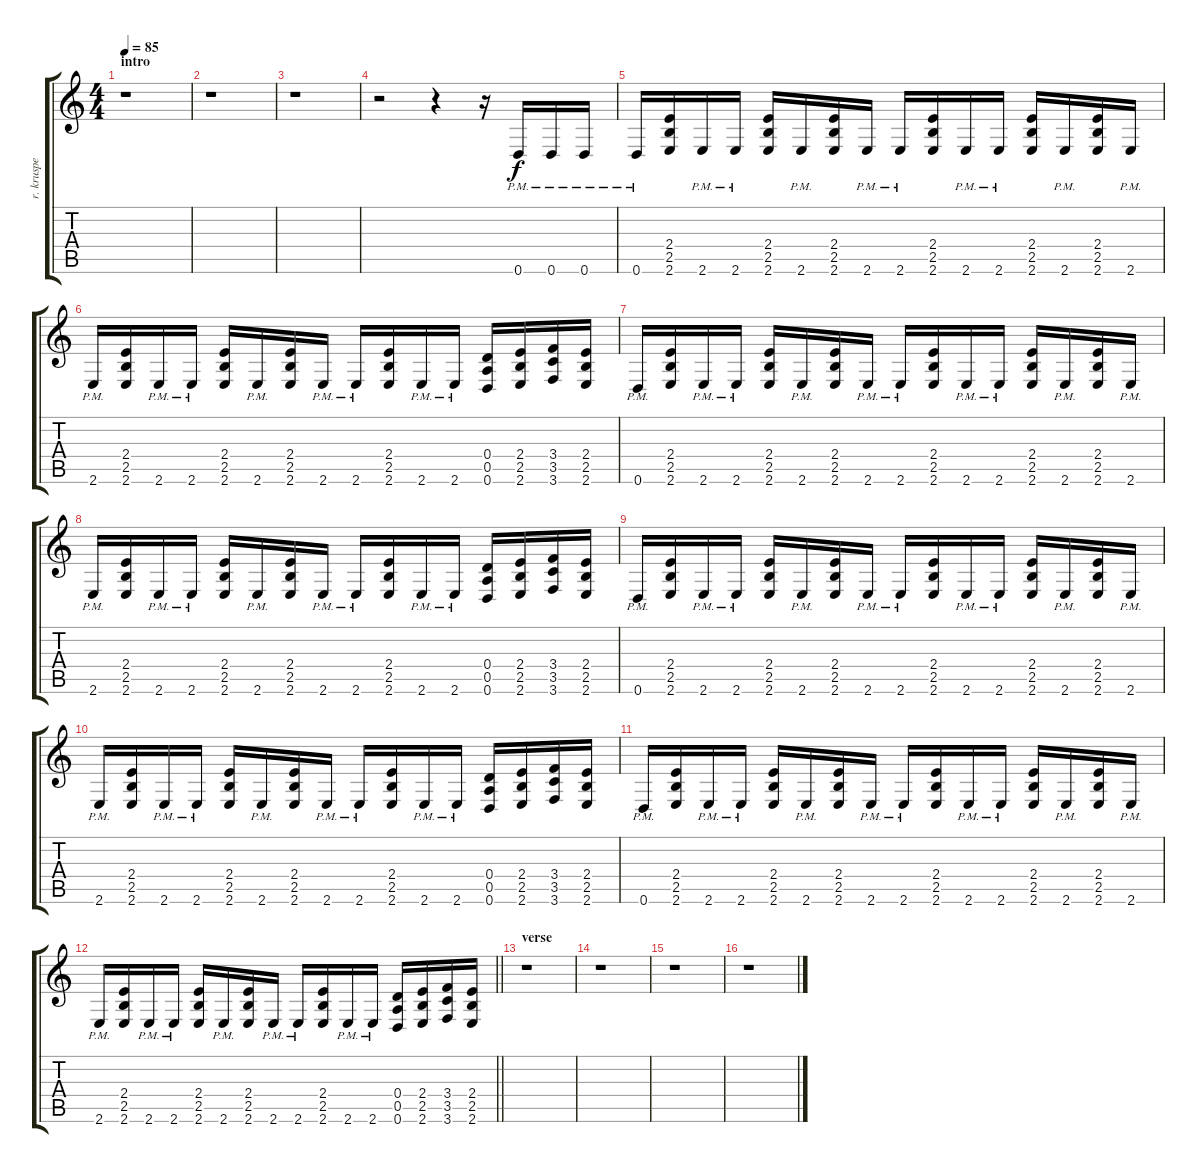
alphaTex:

\track ("r. kruspe - guitar" "r. kruspe ") {instrument distortionguitar}
\staff {score tabs}
\tuning (E4 B3 G3 D3 A2 D2) {hide}
\ts (4 4)
\section ("" "intro")
\tempo 85
\clef g2
\ks c
r.1{dy f instrument distortionguitar} |
r.1 |
r.1 |
r.2 r.4 r.16 0.6{pm}.16 0.6{pm}.16 0.6{pm}.16 |
0.6{pm}.16 (2.4 2.5 2.6).16 2.6{pm}.16 2.6{pm}.16 (2.4 2.5 2.6).16 2.6{pm}.16 (2.4 2.5 2.6).16 2.6{pm}.16 2.6{pm}.16 (2.4 2.5 2.6).16 2.6{pm}.16 2.6{pm}.16 (2.4 2.5 2.6).16 2.6{pm}.16 (2.4 2.5 2.6).16 2.6{pm}.16 |
2.6{pm}.16 (2.4 2.5 2.6).16 2.6{pm}.16 2.6{pm}.16 (2.4 2.5 2.6).16 2.6{pm}.16 (2.4 2.5 2.6).16 2.6{pm}.16 2.6{pm}.16 (2.4 2.5 2.6).16 2.6{pm}.16 2.6{pm}.16 (0.4 0.5 0.6).16 (2.4 2.5 2.6).16 (3.4 3.5 3.6).16 (2.4 2.5 2.6).16 |
0.6{pm}.16 (2.4 2.5 2.6).16 2.6{pm}.16 2.6{pm}.16 (2.4 2.5 2.6).16 2.6{pm}.16 (2.4 2.5 2.6).16 2.6{pm}.16 2.6{pm}.16 (2.4 2.5 2.6).16 2.6{pm}.16 2.6{pm}.16 (2.4 2.5 2.6).16 2.6{pm}.16 (2.4 2.5 2.6).16 2.6{pm}.16 |
2.6{pm}.16 (2.4 2.5 2.6).16 2.6{pm}.16 2.6{pm}.16 (2.4 2.5 2.6).16 2.6{pm}.16 (2.4 2.5 2.6).16 2.6{pm}.16 2.6{pm}.16 (2.4 2.5 2.6).16 2.6{pm}.16 2.6{pm}.16 (0.4 0.5 0.6).16 (2.4 2.5 2.6).16 (3.4 3.5 3.6).16 (2.4 2.5 2.6).16 |
0.6{pm}.16 (2.4 2.5 2.6).16 2.6{pm}.16 2.6{pm}.16 (2.4 2.5 2.6).16 2.6{pm}.16 (2.4 2.5 2.6).16 2.6{pm}.16 2.6{pm}.16 (2.4 2.5 2.6).16 2.6{pm}.16 2.6{pm}.16 (2.4 2.5 2.6).16 2.6{pm}.16 (2.4 2.5 2.6).16 2.6{pm}.16 |
2.6{pm}.16 (2.4 2.5 2.6).16 2.6{pm}.16 2.6{pm}.16 (2.4 2.5 2.6).16 2.6{pm}.16 (2.4 2.5 2.6).16 2.6{pm}.16 2.6{pm}.16 (2.4 2.5 2.6).16 2.6{pm}.16 2.6{pm}.16 (0.4 0.5 0.6).16 (2.4 2.5 2.6).16 (3.4 3.5 3.6).16 (2.4 2.5 2.6).16 |
0.6{pm}.16 (2.4 2.5 2.6).16 2.6{pm}.16 2.6{pm}.16 (2.4 2.5 2.6).16 2.6{pm}.16 (2.4 2.5 2.6).16 2.6{pm}.16 2.6{pm}.16 (2.4 2.5 2.6).16 2.6{pm}.16 2.6{pm}.16 (2.4 2.5 2.6).16 2.6{pm}.16 (2.4 2.5 2.6).16 2.6{pm}.16 |
\barLineRight lightlight
2.6{pm}.16 (2.4 2.5 2.6).16 2.6{pm}.16 2.6{pm}.16 (2.4 2.5 2.6).16 2.6{pm}.16 (2.4 2.5 2.6).16 2.6{pm}.16 2.6{pm}.16 (2.4 2.5 2.6).16 2.6{pm}.16 2.6{pm}.16 (0.4 0.5 0.6).16 (2.4 2.5 2.6).16 (3.4 3.5 3.6).16 (2.4 2.5 2.6).16 |
\section ("" "verse")
r.1 |
r.1 |
r.1 |
r.1
